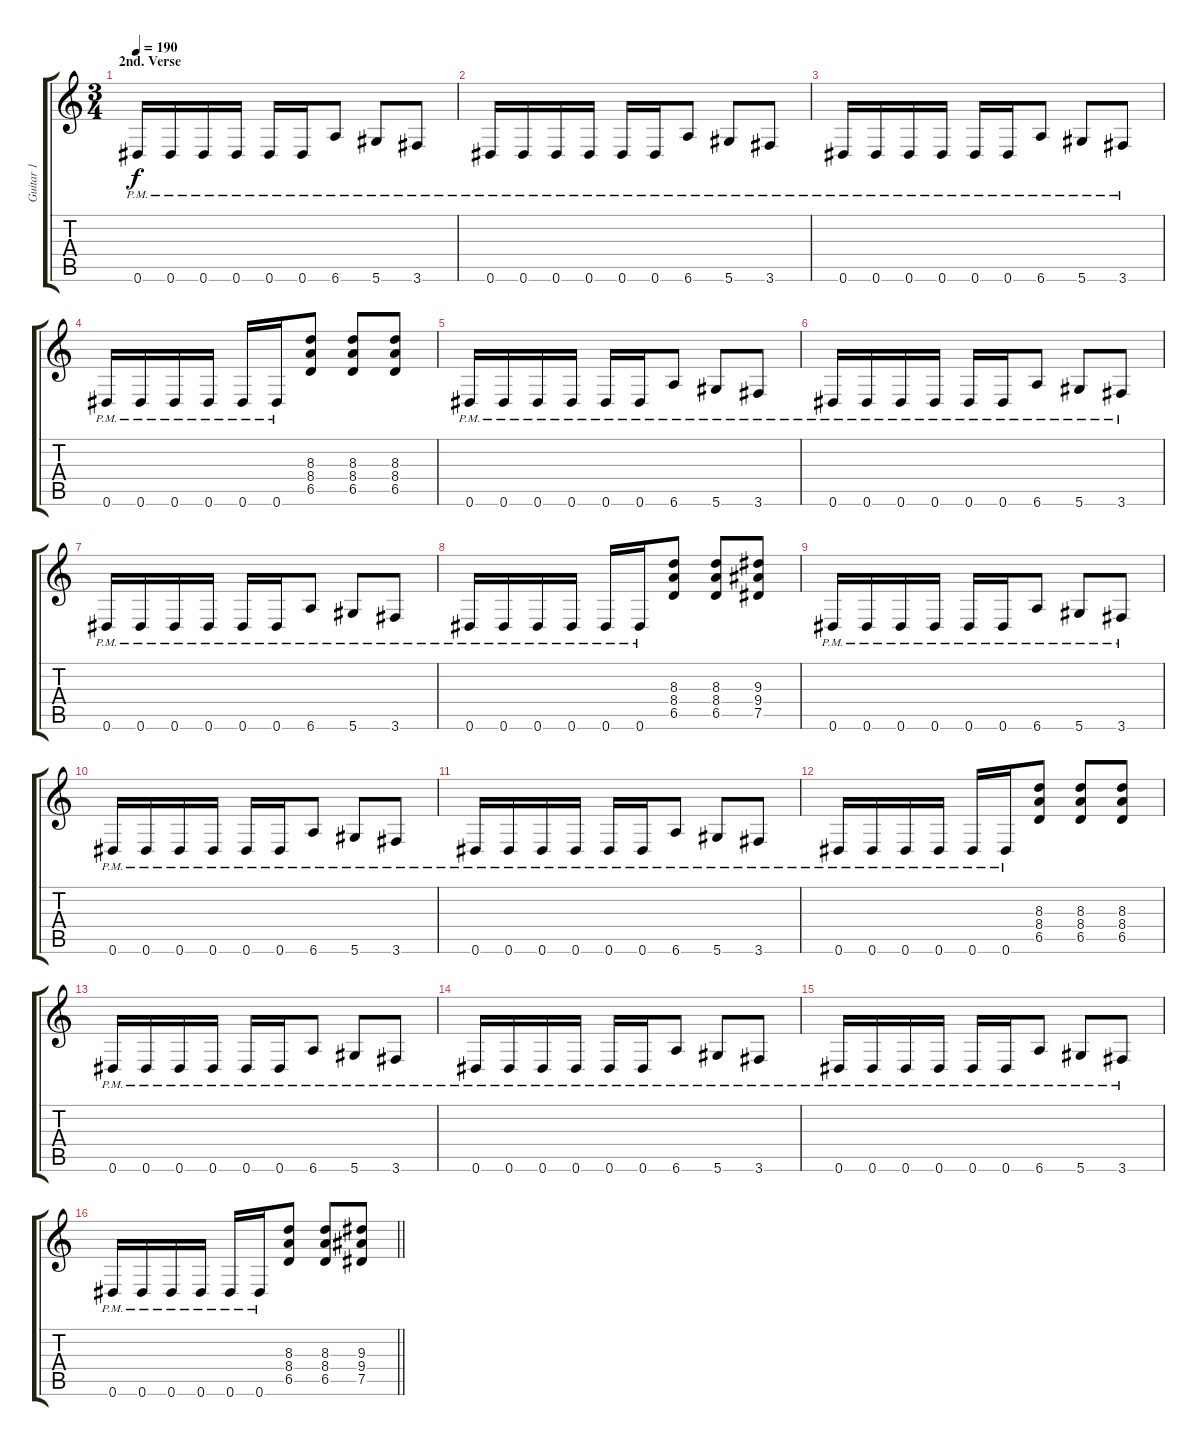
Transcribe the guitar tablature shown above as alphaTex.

\track ("Guitar 1" "Guitar 1") {instrument distortionguitar}
\staff {score tabs}
\tuning (Eb4 Bb3 Gb3 Db3 Ab2 Eb2) {hide}
\ts (3 4)
\section ("" "2nd. Verse")
\tempo 190
\clef g2
\ks c
0.6{pm}.16{dy f} 0.6{pm}.16 0.6{pm}.16 0.6{pm}.16 0.6{pm}.16 0.6{pm}.16 6.6{pm}.8 5.6{pm}.8 3.6{pm}.8 |
0.6{pm}.16 0.6{pm}.16 0.6{pm}.16 0.6{pm}.16 0.6{pm}.16 0.6{pm}.16 6.6{pm}.8 5.6{pm}.8 3.6{pm}.8 |
0.6{pm}.16 0.6{pm}.16 0.6{pm}.16 0.6{pm}.16 0.6{pm}.16 0.6{pm}.16 6.6{pm}.8 5.6{pm}.8 3.6{pm}.8 |
0.6{pm}.16 0.6{pm}.16 0.6{pm}.16 0.6{pm}.16 0.6{pm}.16 0.6{pm}.16 (8.3 8.4 6.5).8 (8.3 8.4 6.5).8 (8.3 8.4 6.5).8 |
0.6{pm}.16 0.6{pm}.16 0.6{pm}.16 0.6{pm}.16 0.6{pm}.16 0.6{pm}.16 6.6{pm}.8 5.6{pm}.8 3.6{pm}.8 |
0.6{pm}.16 0.6{pm}.16 0.6{pm}.16 0.6{pm}.16 0.6{pm}.16 0.6{pm}.16 6.6{pm}.8 5.6{pm}.8 3.6{pm}.8 |
0.6{pm}.16 0.6{pm}.16 0.6{pm}.16 0.6{pm}.16 0.6{pm}.16 0.6{pm}.16 6.6{pm}.8 5.6{pm}.8 3.6{pm}.8 |
0.6{pm}.16 0.6{pm}.16 0.6{pm}.16 0.6{pm}.16 0.6{pm}.16 0.6{pm}.16 (8.3 8.4 6.5).8 (8.3 8.4 6.5).8 (9.3 9.4 7.5).8 |
0.6{pm}.16 0.6{pm}.16 0.6{pm}.16 0.6{pm}.16 0.6{pm}.16 0.6{pm}.16 6.6{pm}.8 5.6{pm}.8 3.6{pm}.8 |
0.6{pm}.16 0.6{pm}.16 0.6{pm}.16 0.6{pm}.16 0.6{pm}.16 0.6{pm}.16 6.6{pm}.8 5.6{pm}.8 3.6{pm}.8 |
0.6{pm}.16 0.6{pm}.16 0.6{pm}.16 0.6{pm}.16 0.6{pm}.16 0.6{pm}.16 6.6{pm}.8 5.6{pm}.8 3.6{pm}.8 |
0.6{pm}.16 0.6{pm}.16 0.6{pm}.16 0.6{pm}.16 0.6{pm}.16 0.6{pm}.16 (8.3 8.4 6.5).8 (8.3 8.4 6.5).8 (8.3 8.4 6.5).8 |
0.6{pm}.16 0.6{pm}.16 0.6{pm}.16 0.6{pm}.16 0.6{pm}.16 0.6{pm}.16 6.6{pm}.8 5.6{pm}.8 3.6{pm}.8 |
0.6{pm}.16 0.6{pm}.16 0.6{pm}.16 0.6{pm}.16 0.6{pm}.16 0.6{pm}.16 6.6{pm}.8 5.6{pm}.8 3.6{pm}.8 |
0.6{pm}.16 0.6{pm}.16 0.6{pm}.16 0.6{pm}.16 0.6{pm}.16 0.6{pm}.16 6.6{pm}.8 5.6{pm}.8 3.6{pm}.8 |
\barLineRight lightlight
0.6{pm}.16 0.6{pm}.16 0.6{pm}.16 0.6{pm}.16 0.6{pm}.16 0.6{pm}.16 (8.3 8.4 6.5).8 (8.3 8.4 6.5).8 (9.3 9.4 7.5).8
